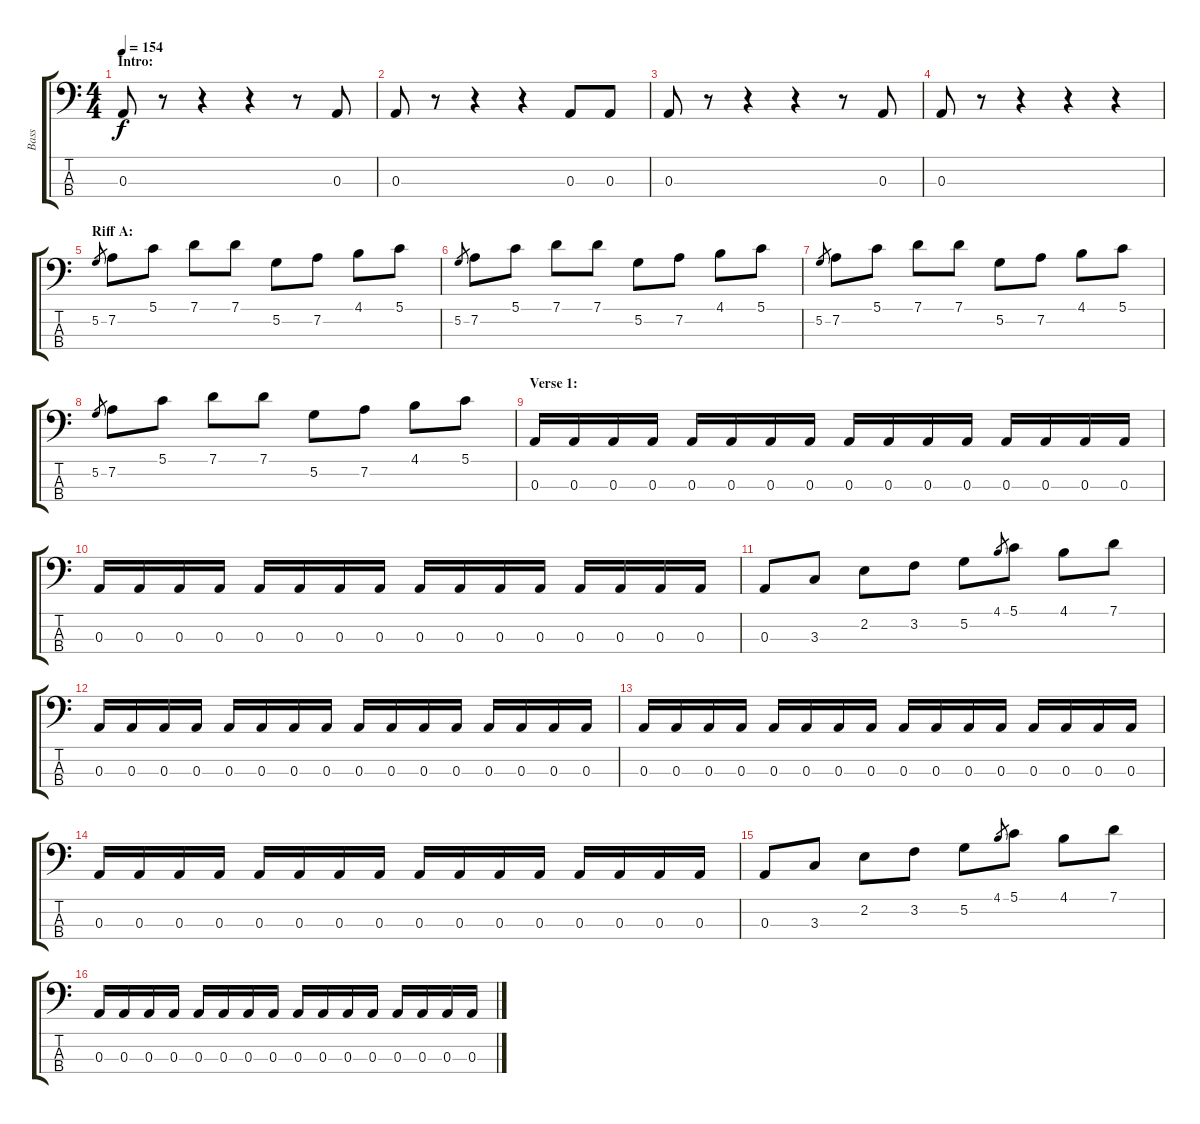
\track ("Bass" "Bass") {instrument electricbasspick}
\staff {score tabs}
\tuning (G2 D2 A1 E1) {hide}
\ts (4 4)
\section ("" "Intro:")
\tempo 154
\clef f4
\ks c
0.3.8{dy f instrument electricbasspick} r.8 r.4 r.4 r.8 0.3.8 |
0.3.8 r.8 r.4 r.4 0.3.8 0.3.8 |
0.3.8 r.8 r.4 r.4 r.8 0.3.8 |
0.3.8 r.8 r.4 r.4 r.4 |
\section ("" "Riff A:")
5.2.8{gr} 7.2.8 5.1.8 7.1.8 7.1.8 5.2.8 7.2.8 4.1.8 5.1.8 |
5.2.8{gr} 7.2.8 5.1.8 7.1.8 7.1.8 5.2.8 7.2.8 4.1.8 5.1.8 |
5.2.8{gr} 7.2.8 5.1.8 7.1.8 7.1.8 5.2.8 7.2.8 4.1.8 5.1.8 |
5.2.8{gr} 7.2.8 5.1.8 7.1.8 7.1.8 5.2.8 7.2.8 4.1.8 5.1.8 |
\section ("" "Verse 1:")
0.3.16 0.3.16 0.3.16 0.3.16 0.3.16 0.3.16 0.3.16 0.3.16 0.3.16 0.3.16 0.3.16 0.3.16 0.3.16 0.3.16 0.3.16 0.3.16 |
0.3.16 0.3.16 0.3.16 0.3.16 0.3.16 0.3.16 0.3.16 0.3.16 0.3.16 0.3.16 0.3.16 0.3.16 0.3.16 0.3.16 0.3.16 0.3.16 |
0.3.8 3.3.8 2.2.8 3.2.8 5.2.8 4.1.8{gr} 5.1.8 4.1.8 7.1.8 |
0.3.16 0.3.16 0.3.16 0.3.16 0.3.16 0.3.16 0.3.16 0.3.16 0.3.16 0.3.16 0.3.16 0.3.16 0.3.16 0.3.16 0.3.16 0.3.16 |
0.3.16 0.3.16 0.3.16 0.3.16 0.3.16 0.3.16 0.3.16 0.3.16 0.3.16 0.3.16 0.3.16 0.3.16 0.3.16 0.3.16 0.3.16 0.3.16 |
0.3.16 0.3.16 0.3.16 0.3.16 0.3.16 0.3.16 0.3.16 0.3.16 0.3.16 0.3.16 0.3.16 0.3.16 0.3.16 0.3.16 0.3.16 0.3.16 |
0.3.8 3.3.8 2.2.8 3.2.8 5.2.8 4.1.8{gr} 5.1.8 4.1.8 7.1.8 |
0.3.16 0.3.16 0.3.16 0.3.16 0.3.16 0.3.16 0.3.16 0.3.16 0.3.16 0.3.16 0.3.16 0.3.16 0.3.16 0.3.16 0.3.16 0.3.16
